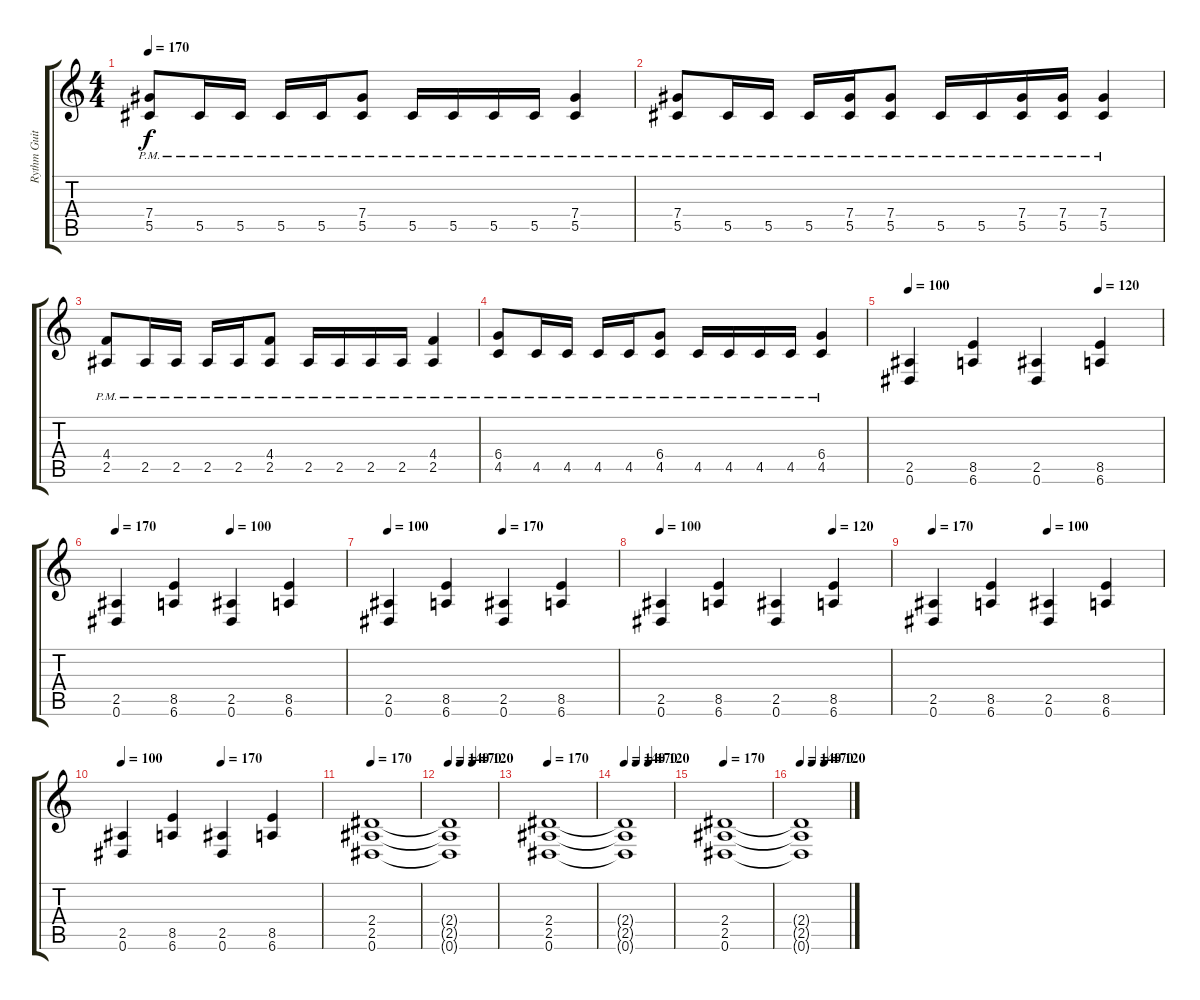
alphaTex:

\track ("Rythm Guitar" "Rythm Guit") {instrument acousticguitarsteel}
\staff {score tabs}
\tuning (Eb4 Bb3 Gb3 Db3 Ab2 Eb2) {hide}
\ts (4 4)
\tempo 170
\clef g2
\ks c
(7.4{pm} 5.5{pm}).8{dy f} 5.5{pm}.16 5.5{pm}.16 5.5{pm}.16 5.5{pm}.16 (7.4{pm} 5.5{pm}).8 5.5{pm}.16 5.5{pm}.16 5.5{pm}.16 5.5{pm}.16 (7.4{pm} 5.5{pm}).4 |
(7.4{pm} 5.5{pm}).8 5.5{pm}.16 5.5{pm}.16 5.5{pm}.16 (7.4{pm} 5.5{pm}).16 (7.4{pm} 5.5{pm}).8 5.5{pm}.16 5.5{pm}.16 (7.4{pm} 5.5{pm}).16 (7.4{pm} 5.5{pm}).16 (7.4{pm} 5.5{pm}).4 |
(4.4{pm} 2.5{pm}).8{volume 16 instrument distortionguitar} 2.5{pm}.16 2.5{pm}.16 2.5{pm}.16 2.5{pm}.16 (4.4{pm} 2.5{pm}).8 2.5{pm}.16 2.5{pm}.16 2.5{pm}.16 2.5{pm}.16 (4.4{pm} 2.5{pm}).4 |
(6.4{pm} 4.5{pm}).8 4.5{pm}.16 4.5{pm}.16 4.5{pm}.16 4.5{pm}.16 (6.4{pm} 4.5{pm}).8 4.5{pm}.16 4.5{pm}.16 4.5{pm}.16 4.5{pm}.16 (6.4{pm} 4.5{pm}).4 |
\tempo 100
\tempo (120 0.75)
(2.5 0.6).4{volume 16 instrument distortionguitar} (8.5 6.6).4{volume 16} (2.5 0.6).4{volume 16 instrument distortionguitar} (8.5 6.6).4{volume 16} |
\tempo 170
\tempo (100 0.5)
(2.5 0.6).4{volume 16 instrument distortionguitar} (8.5 6.6).4 (2.5 0.6).4{volume 16 instrument distortionguitar} (8.5 6.6).4{volume 16} |
\tempo 100
\tempo (170 0.5)
(2.5 0.6).4{volume 16 instrument distortionguitar} (8.5 6.6).4{volume 16} (2.5 0.6).4{volume 16 instrument distortionguitar} (8.5 6.6).4 |
\tempo 100
\tempo (120 0.75)
(2.5 0.6).4{volume 16 instrument distortionguitar} (8.5 6.6).4{volume 16} (2.5 0.6).4{volume 16 instrument distortionguitar} (8.5 6.6).4{volume 16} |
\tempo 170
\tempo (100 0.5)
(2.5 0.6).4{volume 16 instrument distortionguitar} (8.5 6.6).4 (2.5 0.6).4{volume 16 instrument distortionguitar} (8.5 6.6).4{volume 16} |
\tempo 100
\tempo (170 0.5)
(2.5 0.6).4{volume 16 instrument distortionguitar} (8.5 6.6).4{volume 16} (2.5 0.6).4{volume 16 instrument distortionguitar} (8.5 6.6).4 |
\tempo 170
(2.4 2.5 0.6).1 |
\tempo 140
\tempo (170 0.25)
\tempo (120 0.5)
(2.4{t} 2.5{t} 0.6{t}).1 |
\tempo 170
(2.4 2.5 0.6).1 |
\tempo 140
\tempo (170 0.25)
\tempo (120 0.5)
(2.4{t} 2.5{t} 0.6{t}).1 |
\tempo 170
(2.4 2.5 0.6).1 |
\tempo 140
\tempo (170 0.25)
\tempo (120 0.5)
(2.4{t} 2.5{t} 0.6{t}).1
